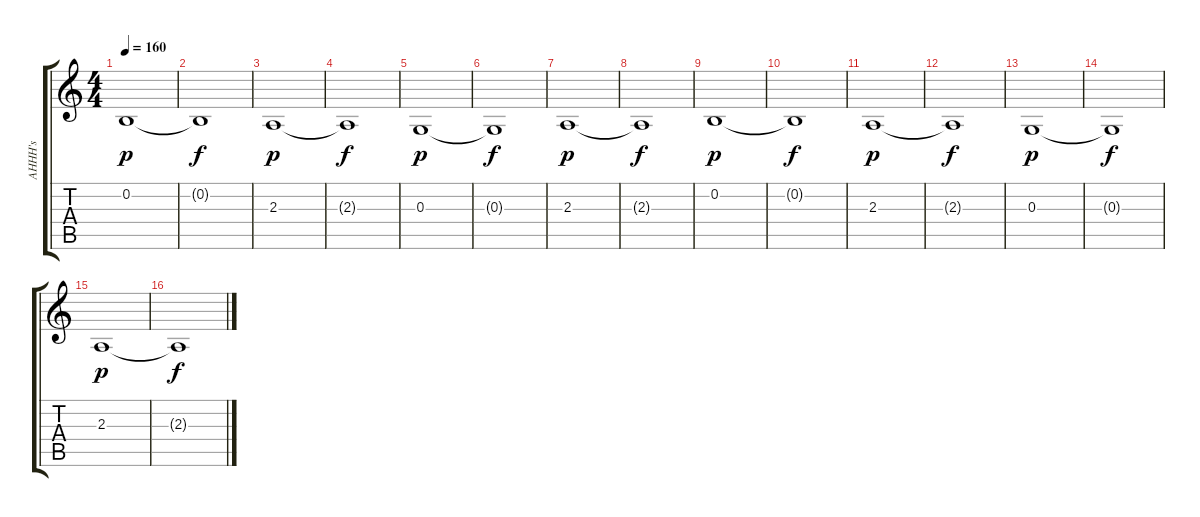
\track ("AHHH's" "AHHH's") {instrument choiraahs}
\staff {score tabs}
\tuning (E4 B3 G3 D3 A2 E2) {hide}
\ts (4 4)
\tempo 160
\clef g2
\ks c
0.2.1{dy p} |
0.2{t}.1{dy f} |
2.3.1{dy p} |
2.3{t}.1{dy f} |
0.3.1{dy p} |
0.3{t}.1{dy f} |
2.3.1{dy p} |
2.3{t}.1{dy f} |
0.2.1{dy p} |
0.2{t}.1{dy f} |
2.3.1{dy p} |
2.3{t}.1{dy f} |
0.3.1{dy p} |
0.3{t}.1{dy f} |
2.3.1{dy p} |
2.3{t}.1{dy f}
